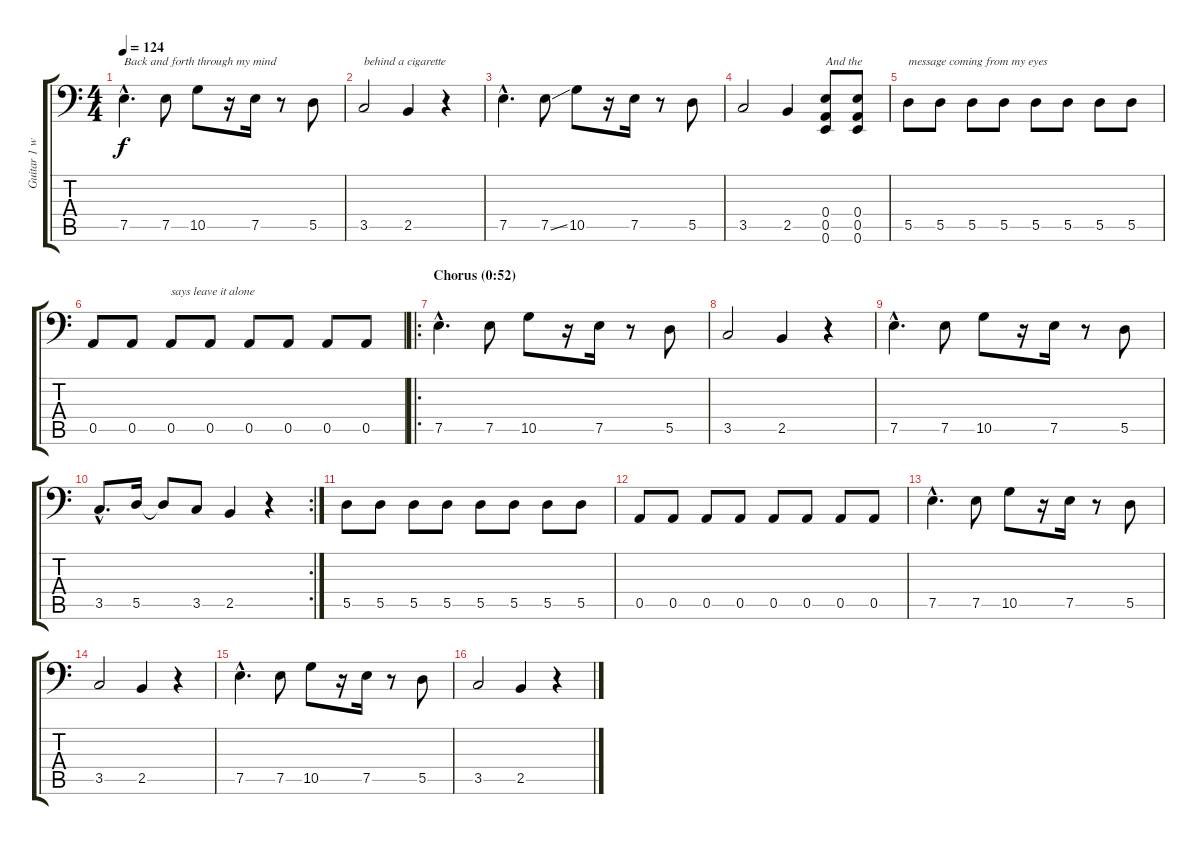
\track ("Guitar 1 w/ sub-octave (1 octave lower)" "Guitar 1 w") {instrument electricguitarmuted}
\staff {score tabs}
\tuning (E3 Db3 A2 E2 A1 E1) {hide}
\ts (4 4)
\tempo 124
\clef f4
\ks c
7.5{hac}.4{d txt "Back and forth through my mind" dy f} 7.5.8 10.5.8 r.16 7.5.16 r.8 5.5.8 |
3.5.2{txt "behind a cigarette"} 2.5.4 r.4 |
7.5{hac}.4{d} 7.5{ss}.8 10.5.8 r.16 7.5.16 r.8 5.5.8 |
3.5.2 2.5.4 (0.4 0.5 0.6).8{txt "And the"} (0.4 0.5 0.6).8 |
5.5.8{txt "message coming from my eyes"} 5.5.8 5.5.8 5.5.8 5.5.8 5.5.8 5.5.8 5.5.8 |
0.5.8 0.5.8 0.5.8{txt "says leave it alone"} 0.5.8 0.5.8 0.5.8 0.5.8 0.5.8 |
\ro
\section ("" "Chorus (0:52)")
7.5{hac}.4{d} 7.5.8 10.5.8 r.16 7.5.16 r.8 5.5.8 |
3.5.2 2.5.4 r.4 |
7.5{hac}.4{d} 7.5.8 10.5.8 r.16 7.5.16 r.8 5.5.8 |
\rc 2
3.5{hac}.8{d} 5.5.16 5.5{t}.8 3.5.8 2.5.4 r.4 |
5.5.8 5.5.8 5.5.8 5.5.8 5.5.8 5.5.8 5.5.8 5.5.8 |
0.5.8 0.5.8 0.5.8 0.5.8 0.5.8 0.5.8 0.5.8 0.5.8 |
7.5{hac}.4{d} 7.5.8 10.5.8 r.16 7.5.16 r.8 5.5.8 |
3.5.2 2.5.4 r.4 |
7.5{hac}.4{d} 7.5.8 10.5.8 r.16 7.5.16 r.8 5.5.8 |
3.5.2 2.5.4 r.4
